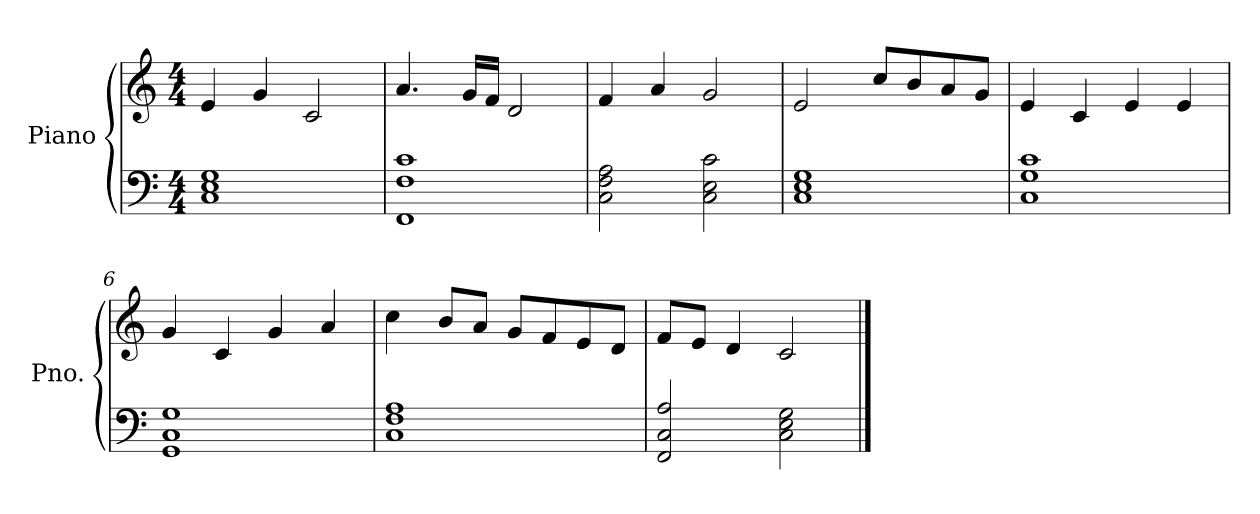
**kern	**kern
*part1	*part1
*staff2	*staff1
*I"Piano	*
*I'Pno.	*
*clefF4	*clefG2
*k[]	*k[]
*M4/4	*M4/4
=1	=1
1C 1E 1G	4e/
.	4g/
.	2c/
=2	=2
1FF 1F 1c	4.a/
.	16g/LL
.	16f/JJ
.	2d/
=3	=3
2C\ 2F\ 2A\	4f/
.	4a/
2C\ 2E\ 2c\	2g/
=4	=4
1C 1E 1G	2e/
.	8cc/L
.	8b/
.	8a/
.	8g/J
=5	=5
1C 1G 1c	4e/
.	4c/
.	4e/
.	4e/
=6	=6
1GG 1C 1G	4g/
.	4c/
.	4g/
.	4a/
=7	=7
1C 1F 1A	4cc\
.	8b/L
.	8a/J
.	8g/L
.	8f/
.	8e/
.	8d/J
=8	=8
2FF/ 2C/ 2A/	8f/L
.	8e/J
.	4d/
2C\ 2E\ 2G\	2c/
==	==
*-	*-
